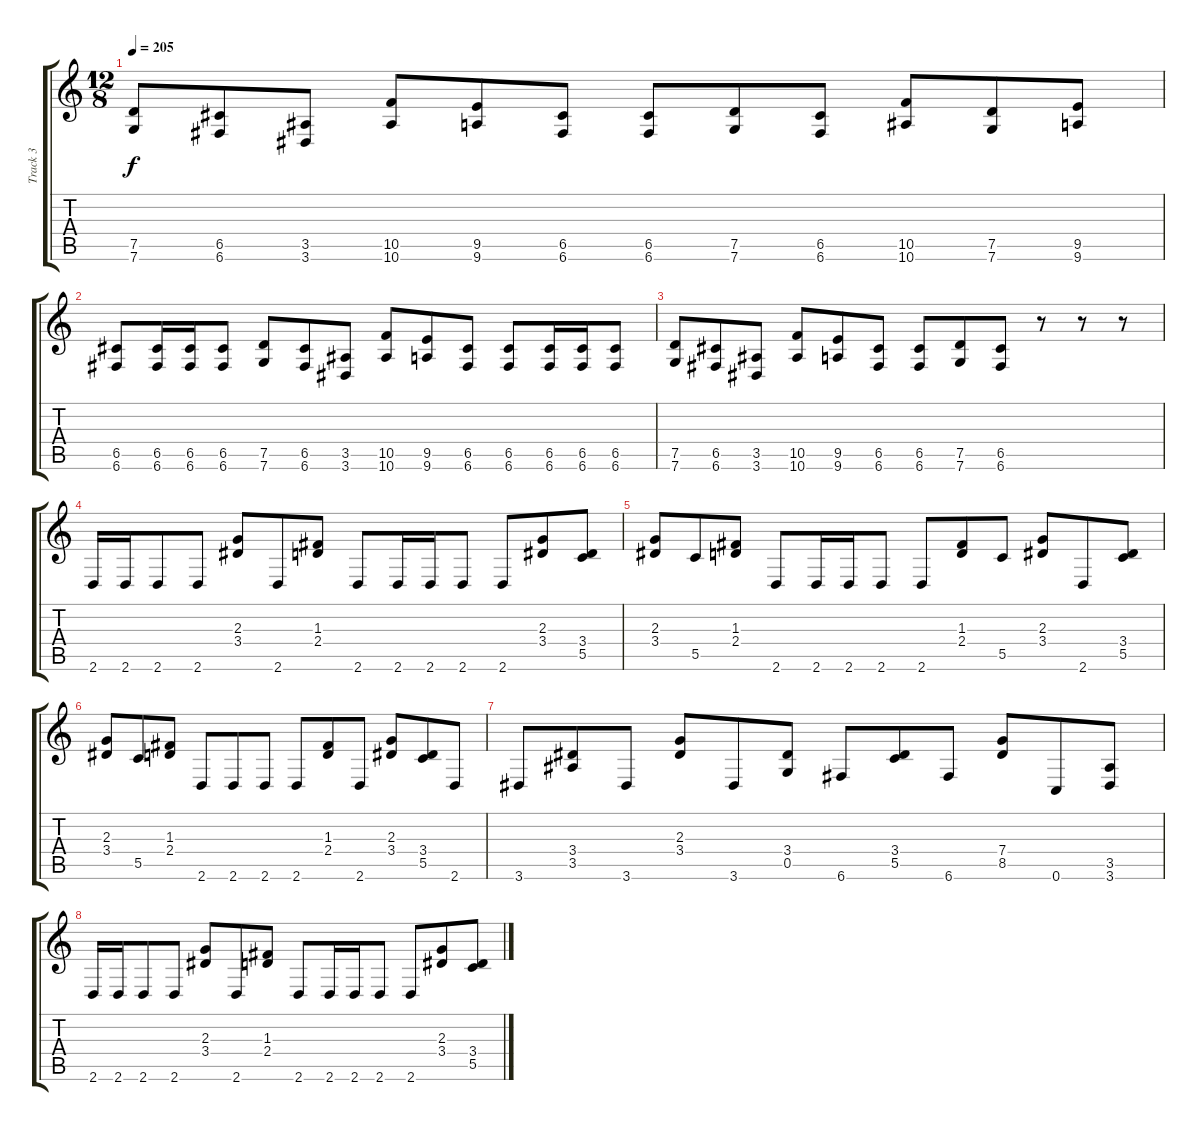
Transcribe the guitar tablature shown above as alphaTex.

\track ("Track 3" "Track 3") {instrument distortionguitar}
\staff {score tabs}
\tuning (D4 A3 F3 C3 G2 C2) {hide}
\ts (12 8)
\tempo 205
\clef g2
\ks c
(7.5 7.6).8{dy f} (6.5 6.6).8 (3.5 3.6).8 (10.5 10.6).8 (9.5 9.6).8 (6.5 6.6).8 (6.5 6.6).8 (7.5 7.6).8 (6.5 6.6).8 (10.5 10.6).8 (7.5 7.6).8 (9.5 9.6).8 |
(6.5 6.6).8 (6.5 6.6).16 (6.5 6.6).16 (6.5 6.6).8 (7.5 7.6).8 (6.5 6.6).8 (3.5 3.6).8 (10.5 10.6).8 (9.5 9.6).8 (6.5 6.6).8 (6.5 6.6).8 (6.5 6.6).16 (6.5 6.6).16 (6.5 6.6).8 |
(7.5 7.6).8 (6.5 6.6).8 (3.5 3.6).8 (10.5 10.6).8 (9.5 9.6).8 (6.5 6.6).8 (6.5 6.6).8 (7.5 7.6).8 (6.5 6.6).8 r.8 r.8 r.8 |
2.6.16 2.6.16 2.6.8 2.6.8 (2.3 3.4).8 2.6.8 (1.3 2.4).8 2.6.8 2.6.16 2.6.16 2.6.8 2.6.8 (2.3 3.4).8 (3.4 5.5).8 |
(2.3 3.4).8 5.5.8 (1.3 2.4).8 2.6.8 2.6.16 2.6.16 2.6.8 2.6.8 (1.3 2.4).8 5.5.8 (2.3 3.4).8 2.6.8 (3.4 5.5).8 |
(2.3 3.4).8 5.5.8 (1.3 2.4).8 2.6.8 2.6.8 2.6.8 2.6.8 (1.3 2.4).8 2.6.8 (2.3 3.4).8 (3.4 5.5).8 2.6.8 |
3.6.8 (3.4 3.5).8 3.6.8 (2.3 3.4).8 3.6.8 (3.4 0.5).8 6.6.8 (3.4 5.5).8 6.6.8 (7.4 8.5).8 0.6.8 (3.5 3.6).8 |
2.6.16 2.6.16 2.6.8 2.6.8 (2.3 3.4).8 2.6.8 (1.3 2.4).8 2.6.8 2.6.16 2.6.16 2.6.8 2.6.8 (2.3 3.4).8 (3.4 5.5).8
